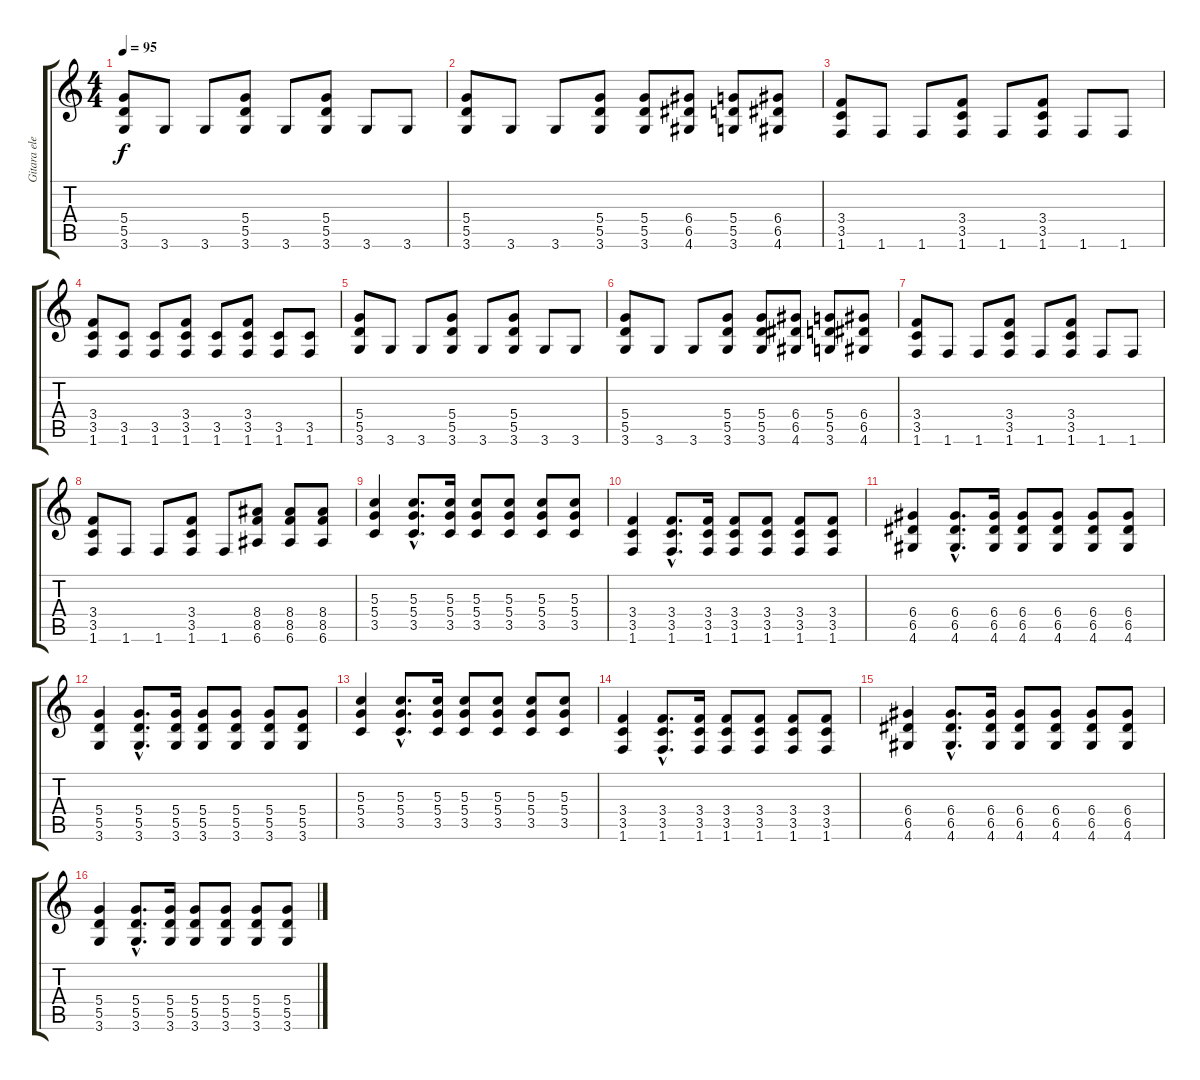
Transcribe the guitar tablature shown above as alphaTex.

\track ("Gitara elektryczna (II)" "Gitara ele") {instrument distortionguitar}
\staff {score tabs}
\tuning (E4 B3 G3 D3 A2 E2) {hide}
\ts (4 4)
\tempo 95
\clef g2
\ks c
(5.4 5.5 3.6).8{dy f} 3.6.8 3.6.8 (5.4 5.5 3.6).8 3.6.8 (5.4 5.5 3.6).8 3.6.8 3.6.8 |
(5.4 5.5 3.6).8 3.6.8 3.6.8 (5.4 5.5 3.6).8 (5.4 5.5 3.6).8 (6.4 6.5 4.6).8 (5.4 5.5 3.6).8 (6.4 6.5 4.6).8 |
(3.4 3.5 1.6).8 1.6.8 1.6.8 (3.4 3.5 1.6).8 1.6.8 (3.4 3.5 1.6).8 1.6.8 1.6.8 |
(3.4 3.5 1.6).8 (3.5 1.6).8 (3.5 1.6).8 (3.4 3.5 1.6).8 (3.5 1.6).8 (3.4 3.5 1.6).8 (3.5 1.6).8 (3.5 1.6).8 |
(5.4 5.5 3.6).8 3.6.8 3.6.8 (5.4 5.5 3.6).8 3.6.8 (5.4 5.5 3.6).8 3.6.8 3.6.8 |
(5.4 5.5 3.6).8 3.6.8 3.6.8 (5.4 5.5 3.6).8 (5.4 5.5 3.6).8 (6.4 6.5 4.6).8 (5.4 5.5 3.6).8 (6.4 6.5 4.6).8 |
(3.4 3.5 1.6).8 1.6.8 1.6.8 (3.4 3.5 1.6).8 1.6.8 (3.4 3.5 1.6).8 1.6.8 1.6.8 |
(3.4 3.5 1.6).8 1.6.8 1.6.8 (3.4 3.5 1.6).8 1.6.8 (8.4 8.5 6.6).8 (8.4 8.5 6.6).8 (8.4 8.5 6.6).8 |
(5.3 5.4 3.5).4 (5.3{hac} 5.4{hac} 3.5{hac}).8{d} (5.3 5.4 3.5).16 (5.3 5.4 3.5).8 (5.3 5.4 3.5).8 (5.3 5.4 3.5).8 (5.3 5.4 3.5).8 |
(3.4 3.5 1.6).4 (3.4{hac} 3.5{hac} 1.6{hac}).8{d} (3.4 3.5 1.6).16 (3.4 3.5 1.6).8 (3.4 3.5 1.6).8 (3.4 3.5 1.6).8 (3.4 3.5 1.6).8 |
(6.4 6.5 4.6).4 (6.4{hac} 6.5{hac} 4.6{hac}).8{d} (6.4 6.5 4.6).16 (6.4 6.5 4.6).8 (6.4 6.5 4.6).8 (6.4 6.5 4.6).8 (6.4 6.5 4.6).8 |
(5.4 5.5 3.6).4 (5.4{hac} 5.5{hac} 3.6{hac}).8{d} (5.4 5.5 3.6).16 (5.4 5.5 3.6).8 (5.4 5.5 3.6).8 (5.4 5.5 3.6).8 (5.4 5.5 3.6).8 |
(5.3 5.4 3.5).4 (5.3{hac} 5.4{hac} 3.5{hac}).8{d} (5.3 5.4 3.5).16 (5.3 5.4 3.5).8 (5.3 5.4 3.5).8 (5.3 5.4 3.5).8 (5.3 5.4 3.5).8 |
(3.4 3.5 1.6).4 (3.4{hac} 3.5{hac} 1.6{hac}).8{d} (3.4 3.5 1.6).16 (3.4 3.5 1.6).8 (3.4 3.5 1.6).8 (3.4 3.5 1.6).8 (3.4 3.5 1.6).8 |
(6.4 6.5 4.6).4 (6.4{hac} 6.5{hac} 4.6{hac}).8{d} (6.4 6.5 4.6).16 (6.4 6.5 4.6).8 (6.4 6.5 4.6).8 (6.4 6.5 4.6).8 (6.4 6.5 4.6).8 |
(5.4 5.5 3.6).4 (5.4{hac} 5.5{hac} 3.6{hac}).8{d} (5.4 5.5 3.6).16 (5.4 5.5 3.6).8 (5.4 5.5 3.6).8 (5.4 5.5 3.6).8 (5.4 5.5 3.6).8
